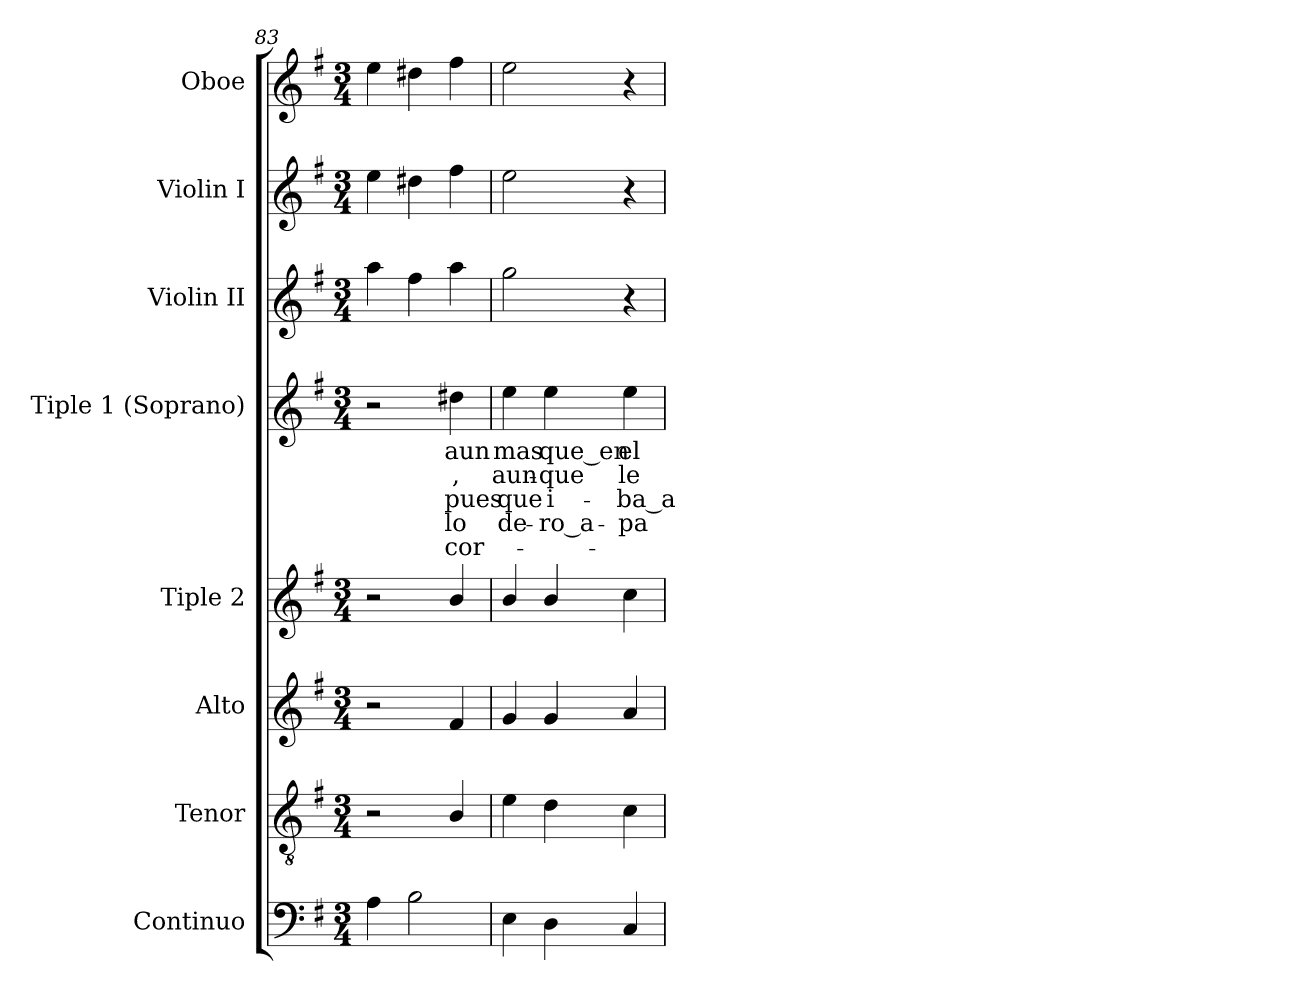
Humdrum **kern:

**kern	**kern	**kern	**kern	**kern	**text	**text	**text	**text	**text	**kern	**kern	**kern
*part8	*part7	*part6	*part5	*part4	*part4	*part4	*part4	*part4	*part4	*part3	*part2	*part1
*staff8	*staff7	*staff6	*staff5	*staff4	*staff4	*staff4	*staff4	*staff4	*staff4	*staff3	*staff2	*staff1
*I"Continuo	*I"Tenor	*I"Alto	*I"Tiple 2	*I"Tiple  1 (Soprano)	*	*	*	*	*	*I"Violin II	*I"Violin I	*I"Oboe
*I'Cont.	*I'T.	*I'A.	*	*I'S.	*	*	*	*	*	*I'Vln. II	*I'Vln. I	*I'Ob.
!!LO:LB:g=z
*clefF4	*clefGv2	*clefG2	*clefG2	*clefG2	*	*	*	*	*	*clefG2	*clefG2	*clefG2
*	*ITrd7c12	*	*	*	*	*	*	*	*	*	*	*
*k[f#]	*k[f#]	*k[f#]	*k[f#]	*k[f#]	*	*	*	*	*	*k[f#]	*k[f#]	*k[f#]
*G:	*G:	*G:	*G:	*G:	*	*	*	*	*	*G:	*G:	*G:
*M3/4	*M3/4	*M3/4	*M3/4	*M3/4	*	*	*	*	*	*M3/4	*M3/4	*M3/4
=83	=83	=83	=83	=83	=83	=83	=83	=83	=83	=83	=83	=83
4Ai\	2r	2r	2r	2r	.	.	.	.	.	4aai\	4eei\	4eei\
2Bi\	.	.	.	.	.	.	.	.	.	4ff#i\	4dd#Xi\	4dd#Xi\
!	!	!	!	!	!LO:LY:b:color=#000000	!LO:LY:b:color=#000000	!LO:LY:b:color=#000000	!LO:LY:b:color=#000000	!LO:LY:b:color=#000000	!	!	!
.	4BBi/	4f#i/	4bi/	4dd#Xi\	aun	,	pues	lo	cor-	4aai\	4ff#i\	4ff#i\
=84	=84	=84	=84	=84	=84	=84	=84	=84	=84	=84	=84	=84
!	!	!	!	!	!LO:LY:b:color=#000000	!LO:LY:b:color=#000000	!LO:LY:b:color=#000000	!LO:LY:b:color=#000000	!	!	!	!
4Ei\	4Ei\	4gi/	4bi/	4eei\	mas	aun-	que	-de-	.	2ggi\	2eei\	2eei\
!	!	!	!	!	!LO:LY:b:color=#000000	!LO:LY:b:color=#000000	!LO:LY:b:color=#000000	!LO:LY:b:color=#000000	!	!	!	!
4Di\	4Di\	4gi/	4bi/	4eei\	que_en	-que	i-	-ro_a-	.	.	.	.
!	!	!	!	!	!LO:LY:b:color=#000000	!LO:LY:b:color=#000000	!LO:LY:b:color=#000000	!LO:LY:b:color=#000000	!	!	!	!
4Ci/	4Ci\	4ai/	4cci\	4eei\	el	le	-ba_a	-pa-	.	4r	4r	4r
=	=	=	=	=	=	=	=	=	=	=	=	=
*-	*-	*-	*-	*-	*-	*-	*-	*-	*-	*-	*-	*-
